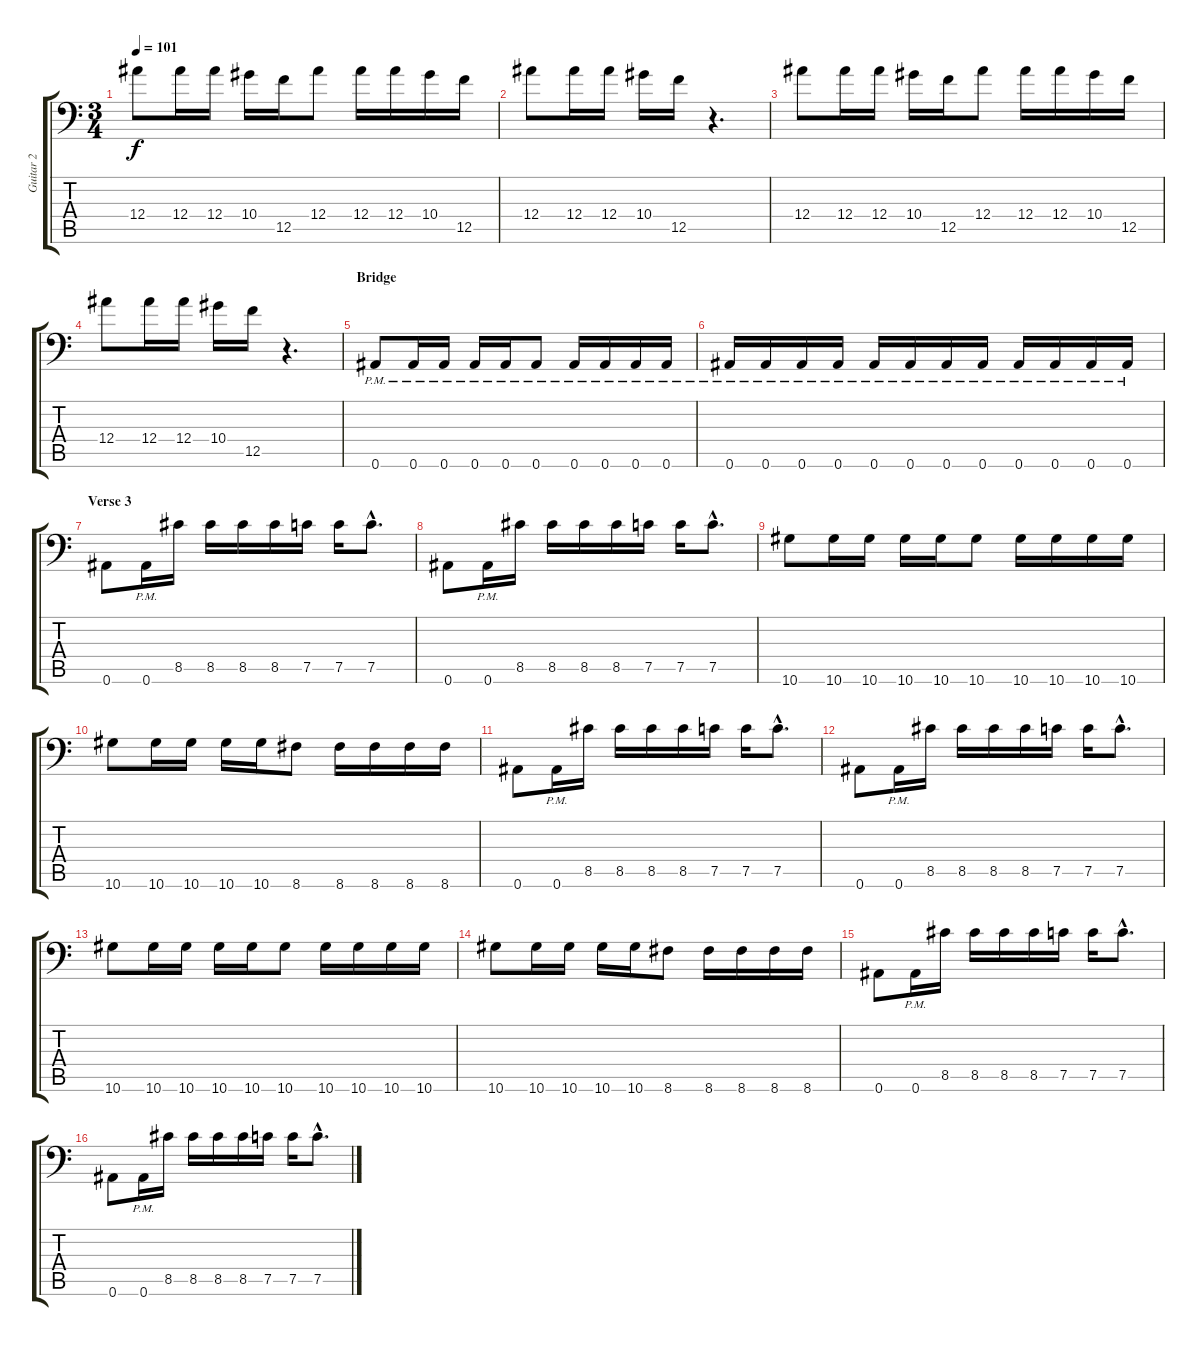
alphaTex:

\track ("Guitar 2" "Guitar 2") {instrument distortionguitar}
\staff {score tabs}
\tuning (C4 G3 Eb3 Bb2 F2 Bb1) {hide}
\ts (3 4)
\tempo 101
\clef f4
\ks c
12.4.8{dy f} 12.4.16 12.4.16 10.4.16 12.5.16 12.4.8 12.4.16 12.4.16 10.4.16 12.5.16 |
12.4.8 12.4.16 12.4.16 10.4.16 12.5.16 r.4{d} |
12.4.8 12.4.16 12.4.16 10.4.16 12.5.16 12.4.8 12.4.16 12.4.16 10.4.16 12.5.16 |
12.4.8 12.4.16 12.4.16 10.4.16 12.5.16 r.4{d} |
\section ("" "Bridge")
0.6{pm}.8 0.6{pm}.16 0.6{pm}.16 0.6{pm}.16 0.6{pm}.16 0.6{pm}.8 0.6{pm}.16 0.6{pm}.16 0.6{pm}.16 0.6{pm}.16 |
0.6{pm}.16 0.6{pm}.16 0.6{pm}.16 0.6{pm}.16 0.6{pm}.16 0.6{pm}.16 0.6{pm}.16 0.6{pm}.16 0.6{pm}.16 0.6{pm}.16 0.6{pm}.16 0.6{pm}.16 |
\section ("" "Verse 3")
0.6.8 0.6{pm}.16 8.5.16 8.5.16 8.5.16 8.5.16 7.5.16 7.5.16 7.5{hac}.8{d} |
0.6.8 0.6{pm}.16 8.5.16 8.5.16 8.5.16 8.5.16 7.5.16 7.5.16 7.5{hac}.8{d} |
10.6.8 10.6.16 10.6.16 10.6.16 10.6.16 10.6.8 10.6.16 10.6.16 10.6.16 10.6.16 |
10.6.8 10.6.16 10.6.16 10.6.16 10.6.16 8.6.8 8.6.16 8.6.16 8.6.16 8.6.16 |
0.6.8 0.6{pm}.16 8.5.16 8.5.16 8.5.16 8.5.16 7.5.16 7.5.16 7.5{hac}.8{d} |
0.6.8 0.6{pm}.16 8.5.16 8.5.16 8.5.16 8.5.16 7.5.16 7.5.16 7.5{hac}.8{d} |
10.6.8 10.6.16 10.6.16 10.6.16 10.6.16 10.6.8 10.6.16 10.6.16 10.6.16 10.6.16 |
10.6.8 10.6.16 10.6.16 10.6.16 10.6.16 8.6.8 8.6.16 8.6.16 8.6.16 8.6.16 |
0.6.8 0.6{pm}.16 8.5.16 8.5.16 8.5.16 8.5.16 7.5.16 7.5.16 7.5{hac}.8{d} |
0.6.8 0.6{pm}.16 8.5.16 8.5.16 8.5.16 8.5.16 7.5.16 7.5.16 7.5{hac}.8{d}
